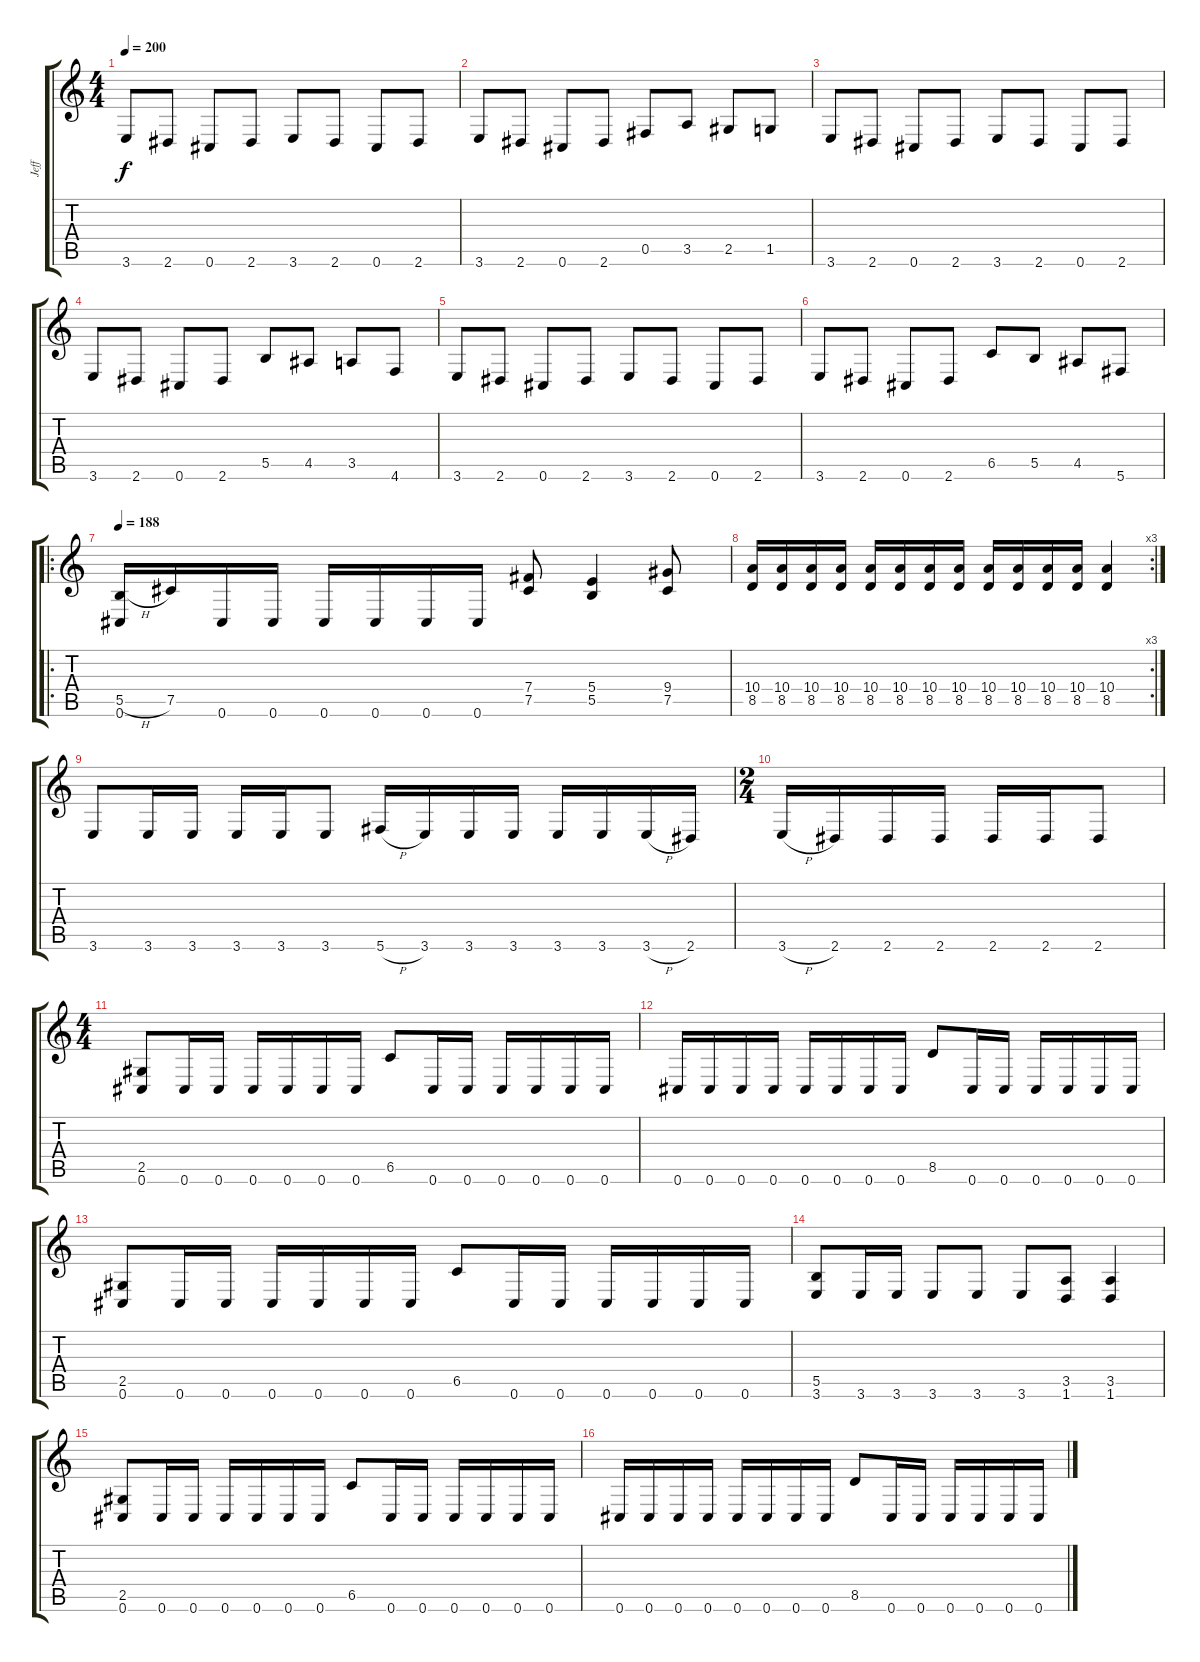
\track ("Jeff" "Jeff") {instrument overdrivenguitar}
\staff {score tabs}
\tuning (Db4 Ab3 E3 B2 Gb2 Db2) {hide}
\ts (4 4)
\tempo 200
\clef g2
\ks c
3.6.8{dy f} 2.6.8 0.6.8 2.6.8 3.6.8 2.6.8 0.6.8 2.6.8 |
3.6.8 2.6.8 0.6.8 2.6.8 0.5.8 3.5.8 2.5.8 1.5.8 |
3.6.8 2.6.8 0.6.8 2.6.8 3.6.8 2.6.8 0.6.8 2.6.8 |
3.6.8 2.6.8 0.6.8 2.6.8 5.5.8 4.5.8 3.5.8 4.6.8 |
3.6.8 2.6.8 0.6.8 2.6.8 3.6.8 2.6.8 0.6.8 2.6.8 |
3.6.8 2.6.8 0.6.8 2.6.8 6.5.8 5.5.8 4.5.8 5.6.8 |
\ro
\tempo 188
(5.5{h} 0.6).16 7.5.16 0.6.16 0.6.16 0.6.16 0.6.16 0.6.16 0.6.16 (7.4 7.5).8 (5.4 5.5).4 (9.4 7.5).8 |
\rc 3
(10.4 8.5).16 (10.4 8.5).16 (10.4 8.5).16 (10.4 8.5).16 (10.4 8.5).16 (10.4 8.5).16 (10.4 8.5).16 (10.4 8.5).16 (10.4 8.5).16 (10.4 8.5).16 (10.4 8.5).16 (10.4 8.5).16 (10.4 8.5).4 |
3.6.8 3.6.16 3.6.16 3.6.16 3.6.16 3.6.8 5.6{h}.16 3.6.16 3.6.16 3.6.16 3.6.16 3.6.16 3.6{h}.16 2.6.16 |
\ts (2 4)
3.6{h}.16 2.6.16 2.6.16 2.6.16 2.6.16 2.6.16 2.6.8 |
\ts (4 4)
(2.5 0.6).8 0.6.16 0.6.16 0.6.16 0.6.16 0.6.16 0.6.16 6.5.8 0.6.16 0.6.16 0.6.16 0.6.16 0.6.16 0.6.16 |
0.6.16 0.6.16 0.6.16 0.6.16 0.6.16 0.6.16 0.6.16 0.6.16 8.5.8 0.6.16 0.6.16 0.6.16 0.6.16 0.6.16 0.6.16 |
(2.5 0.6).8 0.6.16 0.6.16 0.6.16 0.6.16 0.6.16 0.6.16 6.5.8 0.6.16 0.6.16 0.6.16 0.6.16 0.6.16 0.6.16 |
(5.5 3.6).8 3.6.16 3.6.16 3.6.8 3.6.8 3.6.8 (3.5 1.6).8 (3.5 1.6).4 |
(2.5 0.6).8 0.6.16 0.6.16 0.6.16 0.6.16 0.6.16 0.6.16 6.5.8 0.6.16 0.6.16 0.6.16 0.6.16 0.6.16 0.6.16 |
0.6.16 0.6.16 0.6.16 0.6.16 0.6.16 0.6.16 0.6.16 0.6.16 8.5.8 0.6.16 0.6.16 0.6.16 0.6.16 0.6.16 0.6.16
